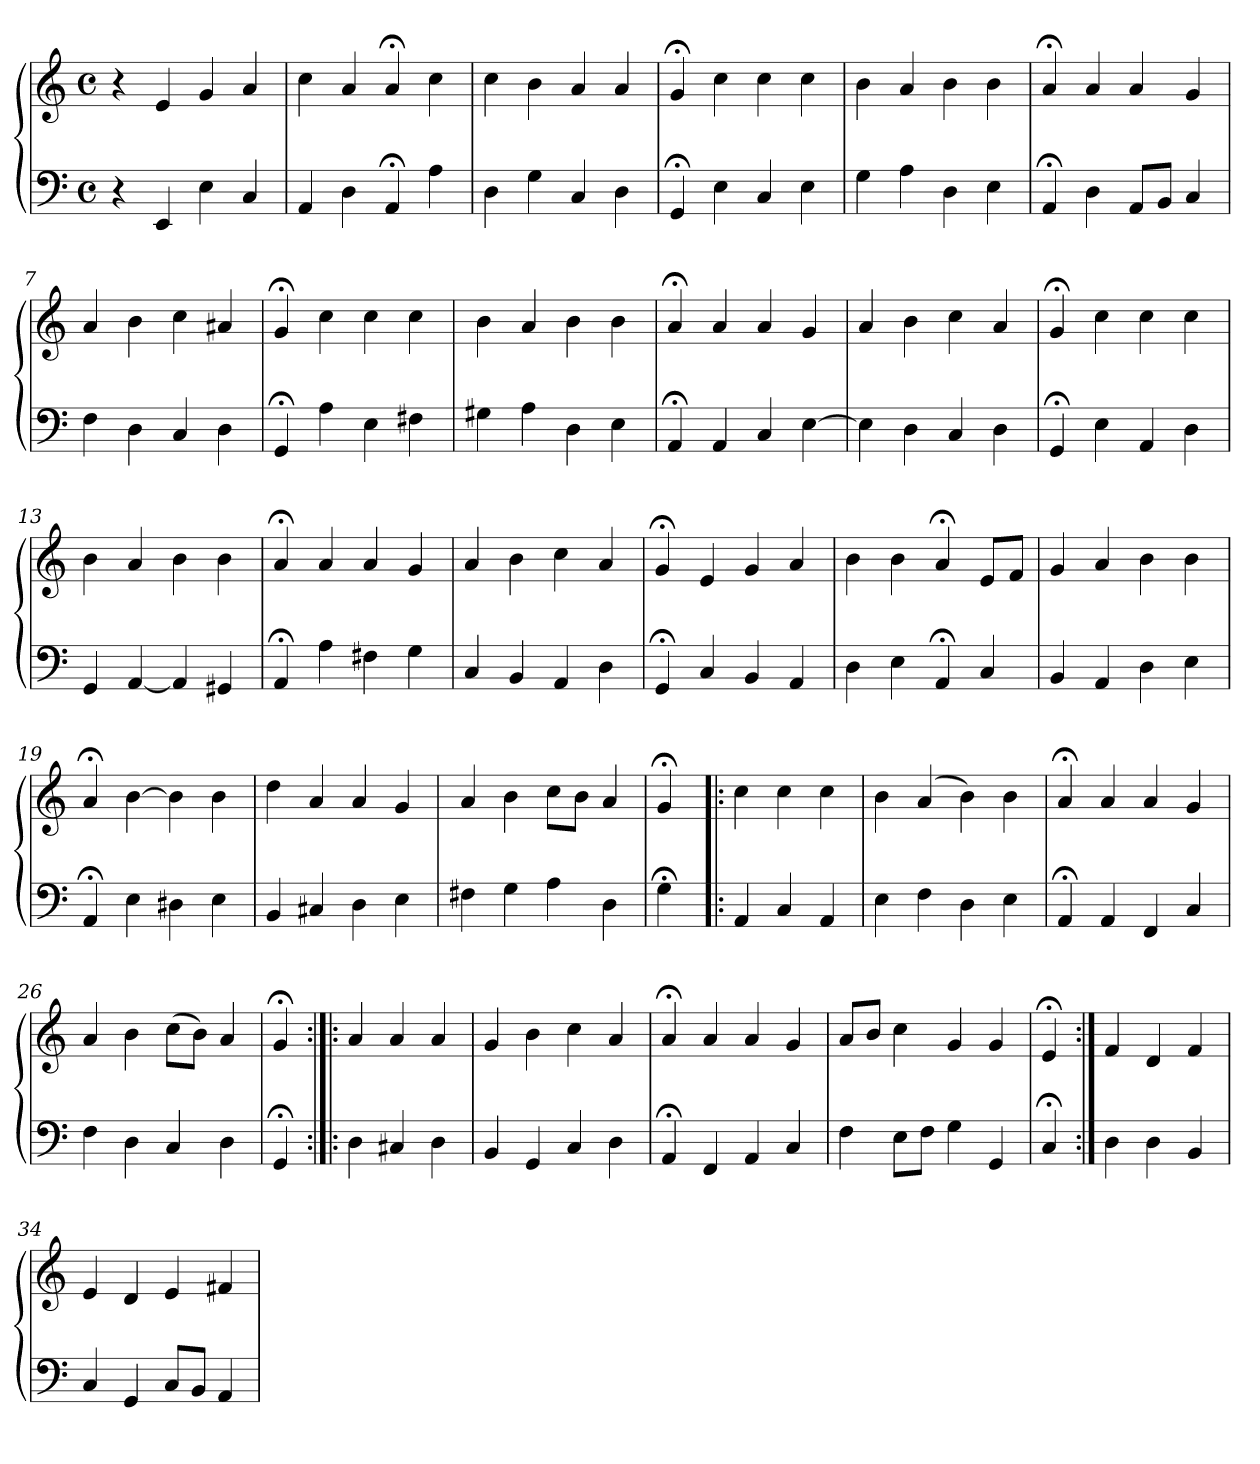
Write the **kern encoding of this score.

**kern	**kern
*part1	*part1
*staff2	*staff1
*clefF4	*clefG2
*M4/4	*M4/4
*met(c)	*met(c)
=1	=1
4r	4r
4EE	4e
4E	4g
4C	4a
=2	=2
4AA	4cc
4D	4a
4AA;<	4a;<
4A	4cc
=3	=3
4D	4cc
4G	4b
4C	4a
4D	4a
=4	=4
4GG;<	4g;<
4E	4cc
4C	4cc
4E	4cc
=5	=5
4G	4b
4A	4a
4D	4b
4E	4b
=6	=6
4AA;<	4a;<
4D	4a
8AAL	4a
8BBJ	.
4C	4g
=7	=7
4F	4a
4D	4b
4C	4cc
4D	4a#X
!!LO:LB:g=z
=8	=8
4GG;<	4g;<
4A	4cc
4E	4cc
4F#X	4cc
=9	=9
4G#X	4b
4A	4a
4D	4b
4E	4b
=10	=10
4AA;<	4a;<
4AA	4a
4C	4a
[4E	4g
=11	=11
4E]	4a
4D	4b
4C	4cc
4D	4a
=12	=12
4GG;<	4g;<
4E	4cc
4AA	4cc
4D	4cc
=13	=13
4GG	4b
[4AA	4a
4AA]	4b
4GG#X	4b
=14	=14
4AA;<	4a;<
4A	4a
4F#X	4a
4G	4g
=15	=15
4C	4a
4BB	4b
4AA	4cc
4D	4a
!!LO:LB:g=z
=16	=16
4GG;<	4g;<
4C	4e
4BB	4g
4AA	4a
=17	=17
4D	4b
4E	4b
4AA;<	4a;<
4C	8eL
.	8fJ
=18	=18
4BB	4g
4AA	4a
4D	4b
4E	4b
=19	=19
4AA;<	4a;<
4E	[4b
4D#X	4b]
4E	4b
=20	=20
4BB	4dd
4C#X	4a
4D	4a
4E	4g
=21	=21
4F#X	4a
4G	4b
4A	8ccL
.	8bJ
4D	4a
=22	=22
4G;<	4g;<
=23!|:	=23!|:
4AA	4cc
4C	4cc
4AA	4cc
!!LO:LB:g=z
=24	=24
4E	4b
4F	(4a
4D	4b)
4E	4b
=25	=25
4AA;<	4a;<
4AA	4a
4FF	4a
4C	4g
=26	=26
4F	4a
4D	4b
4C	(8ccL
.	8bJ)
4D	4a
=27	=27
4GG;<	4g;<
=28:|!|:	=28:|!|:
4D	4a
4C#X	4a
4D	4a
=29	=29
4BB	4g
4GG	4b
4C	4cc
4D	4a
=30	=30
4AA;<	4a;<
4FF	4a
4AA	4a
4C	4g
=31	=31
4F	8aL
.	8bJ
8EL	4cc
8FJ	.
4G	4g
4GG	4g
!!LO:LB:g=z
=32	=32
4C;<	4e;<
=33:|!	=33:|!
4D	4f
4D	4d
4BB	4f
=34	=34
4C	4e
4GG	4d
8CL	4e
8BBJ	.
4AA	4f#X
=	=
*-	*-
